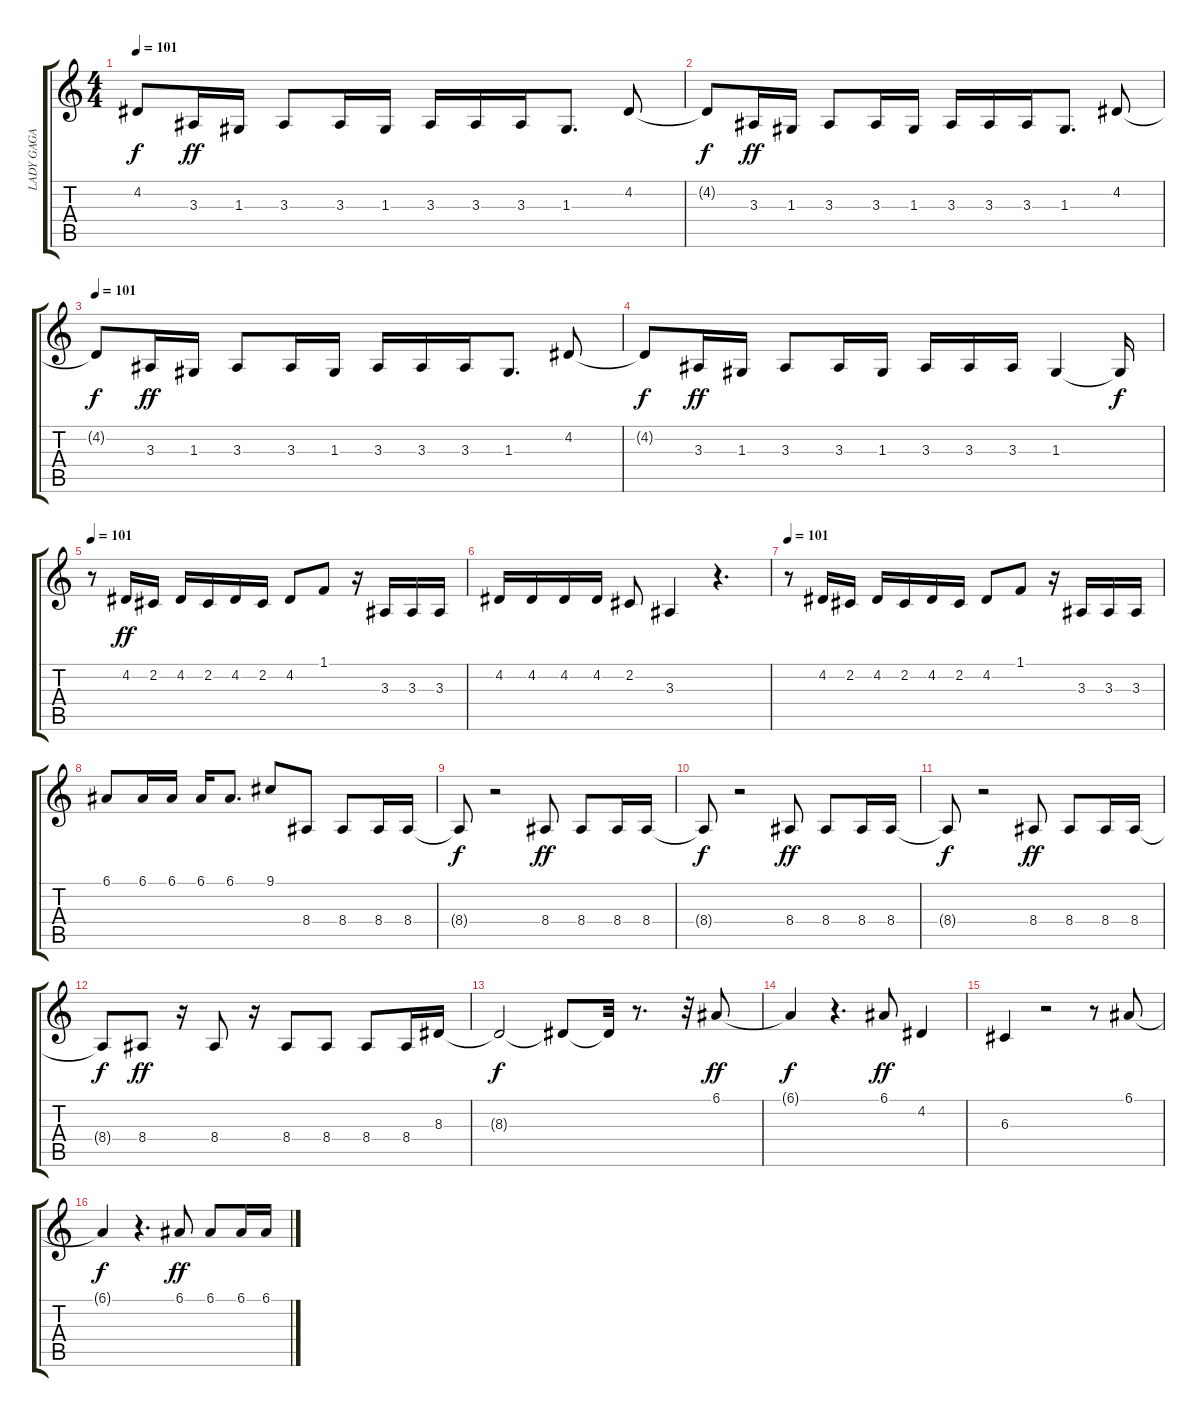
\track ("LADY GAGA VOICE" "LADY GAGA ") {instrument altosax}
\staff {score tabs}
\tuning (E4 B3 G3 D3 A2 E2) {hide}
\ts (4 4)
\tempo 101
\clef g2
\ks c
4.2{t}.8{dy f} 3.3.16{dy ff} 1.3.16 3.3.8 3.3.16 1.3.16 3.3.16 3.3.16 3.3.16 1.3.8{d} 4.2.8 |
4.2{t}.8{dy f} 3.3.16{dy ff} 1.3.16 3.3.8 3.3.16 1.3.16 3.3.16 3.3.16 3.3.16 1.3.8{d} 4.2.8 |
\tempo 101
4.2{t}.8{dy f} 3.3.16{dy ff} 1.3.16 3.3.8 3.3.16 1.3.16 3.3.16 3.3.16 3.3.16 1.3.8{d} 4.2.8 |
4.2{t}.8{dy f} 3.3.16{dy ff} 1.3.16 3.3.8 3.3.16 1.3.16 3.3.16 3.3.16 3.3.16 1.3.4 1.3{t}.16{dy f} |
\tempo 101
r.8 4.2.16{dy ff} 2.2.16 4.2.16 2.2.16 4.2.16 2.2.16 4.2.8 1.1.8 r.16 3.3.16 3.3.16 3.3.16 |
4.2.16 4.2.16 4.2.16 4.2.16 2.2.8 3.3.4 r.4{d} |
\tempo 101
r.8 4.2.16 2.2.16 4.2.16 2.2.16 4.2.16 2.2.16 4.2.8 1.1.8 r.16 3.3.16 3.3.16 3.3.16 |
6.1.8 6.1.16 6.1.16 6.1.16 6.1.8{d} 9.1.8 8.4.8 8.4.8 8.4.16 8.4.16 |
8.4{t}.8{dy f} r.2 8.4.8{dy ff} 8.4.8 8.4.16 8.4.16 |
8.4{t}.8{dy f} r.2 8.4.8{dy ff} 8.4.8 8.4.16 8.4.16 |
8.4{t}.8{dy f} r.2 8.4.8{dy ff} 8.4.8 8.4.16 8.4.16 |
8.4{t}.8{dy f} 8.4.8{dy ff} r.16 8.4.8 r.16 8.4.8 8.4.8 8.4.8 8.4.16 8.3.16 |
8.3{t}.2{dy f} 8.3{t}.8 8.3{t}.32 r.8{d} r.32 6.1.8{dy ff} |
6.1{t}.4{dy f} r.4{d} 6.1.8{dy ff} 4.2.4 |
6.3.4 r.2 r.8 6.1.8 |
6.1{t}.4{dy f} r.4{d} 6.1.8{dy ff} 6.1.8 6.1.16 6.1.16
